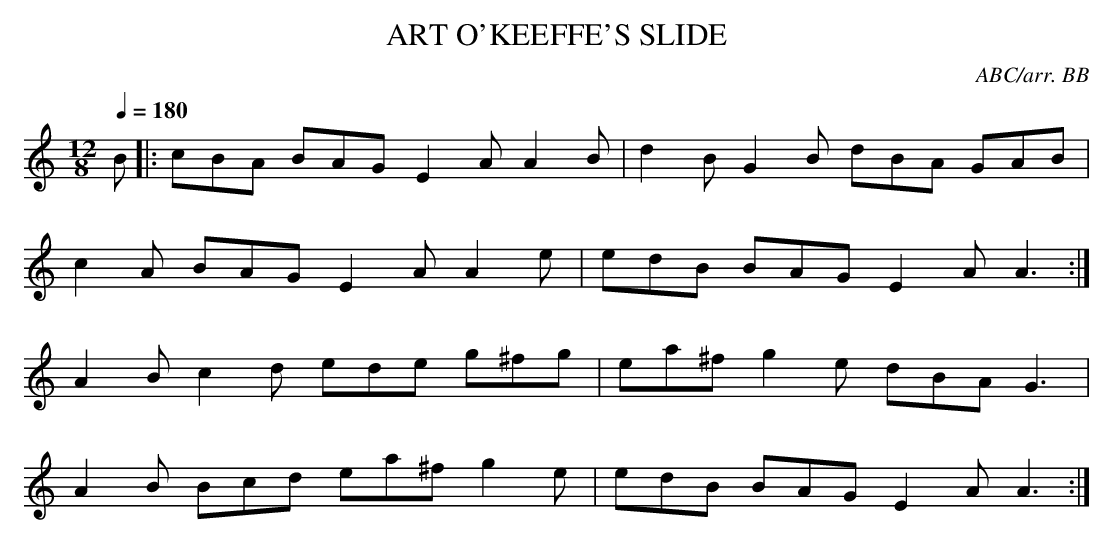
X:1
T:ART O'KEEFFE'S SLIDE
C:ABC/arr. BB
Q:1/4=180
L:1/8
M:12/8
K:Am
B|: cBA BAG E2A A2B|d2B G2B dBA GAB|
c2A BAG E2A A2e|edB BAG E2A A3 :|
A2B c2d ede g^fg|ea^f g2e dBA G3|
A2B Bcd ea^f g2e|edB BAG E2A A3 :|
